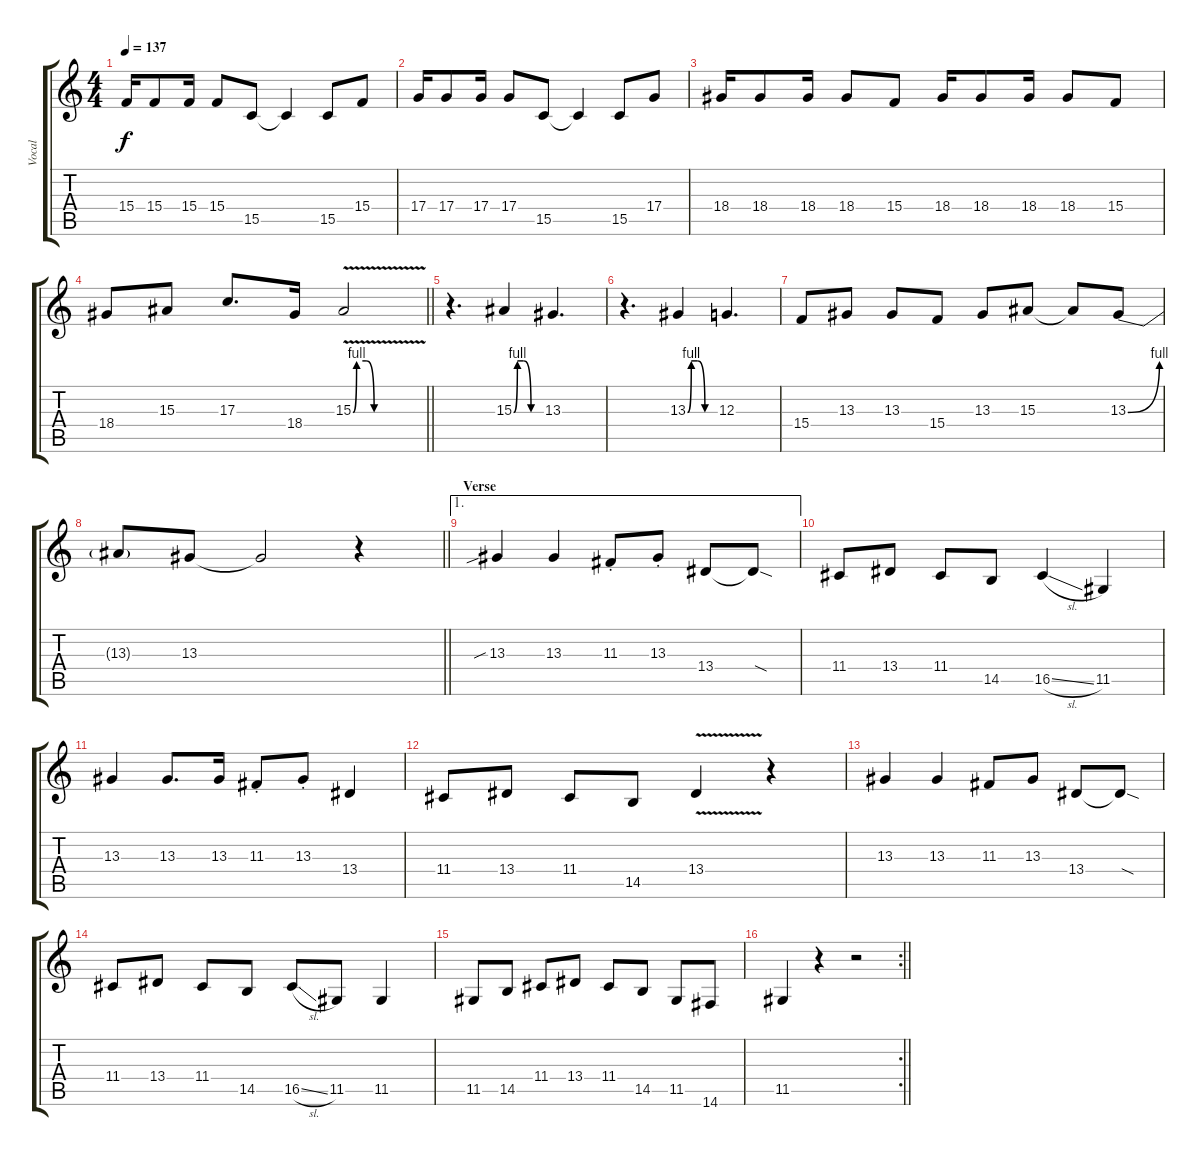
\track ("Vocal" "Vocal") {instrument brasssection}
\staff {score tabs}
\tuning (E4 B3 G3 D3 A2 E2) {hide}
\ts (4 4)
\tempo 137
\clef g2
\ks c
15.4.16{dy f} 15.4.8 15.4.16 15.4.8 15.5.8 15.5{t}.4 15.5.8 15.4.8 |
17.4.16 17.4.8 17.4.16 17.4.8 15.5.8 15.5{t}.4 15.5.8 17.4.8 |
18.4.16 18.4.8 18.4.16 18.4.8 15.4.8 18.4.16 18.4.8 18.4.16 18.4.8 15.4.8 |
\barLineRight lightlight
18.4.8 15.3.8 17.3.8{d} 18.4.16 15.3{be (custom 0 0 3 4 11 4 18 0 60 0) v}.2 |
r.4{d} 15.3{be (custom 0 0 8 4 21 4 38 0 60 0)}.4 13.3.4{d} |
r.4{d} 13.3{be (custom 0 0 8 4 21 4 38 0 60 0)}.4 12.3.4{d} |
15.4.8 13.3.8 13.3.8 15.4.8 13.3.8 15.3.8 15.3{t}.8 13.3{be (bend 0 0 60 4)}.8 |
\barLineRight lightlight
13.3{t}.8 13.3.8 13.3{t}.2 r.4 |
\ae 1
\section ("" "Verse")
13.3{sib}.4 13.3.4 11.3{st}.8 13.3{st}.8 13.4.8 13.4{sod t}.8 |
11.4.8 13.4.8 11.4.8 14.5.8 16.5{sl}.4 11.5.4 |
13.3.4 13.3.8{d} 13.3.16 11.3{st}.8 13.3{st}.8 13.4.4 |
11.4.8 13.4.8 11.4.8 14.5.8 13.4{v}.4 r.4 |
13.3.4 13.3.4 11.3.8 13.3.8 13.4.8 13.4{sod t}.8 |
11.4.8 13.4.8 11.4.8 14.5.8 16.5{sl}.8 11.5.8 11.5.4 |
11.5.8 14.5.8 11.4.8 13.4.8 11.4.8 14.5.8 11.5.8 14.6.8 |
\rc 2
\barLineRight lightlight
11.5.4 r.4 r.2
